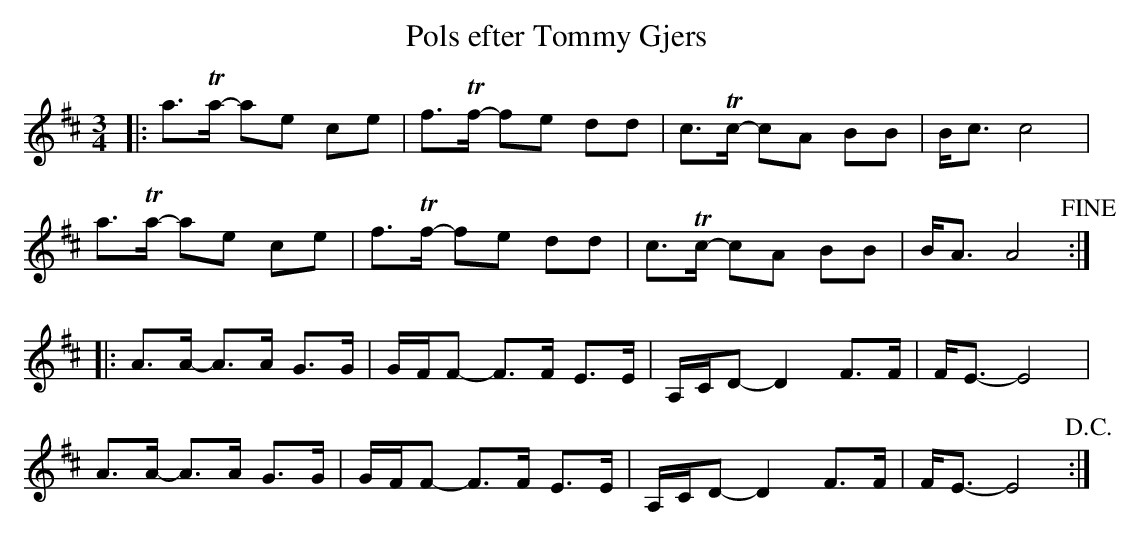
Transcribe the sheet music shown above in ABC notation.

X:1
T:Pols efter Tommy Gjers
M:3/4
L:1/8
K:D
|: a>+trill+a -ae ce | f>+trill+f - fe dd | c>+trill+c - cA BB | B<c c4 |
a>+trill+a - ae ce | f>+trill+f - fe dd | c>+trill+c - cA BB | B<A A4 +fine+ :|
|: A>A -A>A G>G | G/F/F -  F>F E>E | A,/C/D - D2 F>F | F<E - E4 |
A>A -A>A G>G | G/F/F -  F>F E>E | A,/C/D - D2 F>F | F<E - E4 +D.C.+ :|
